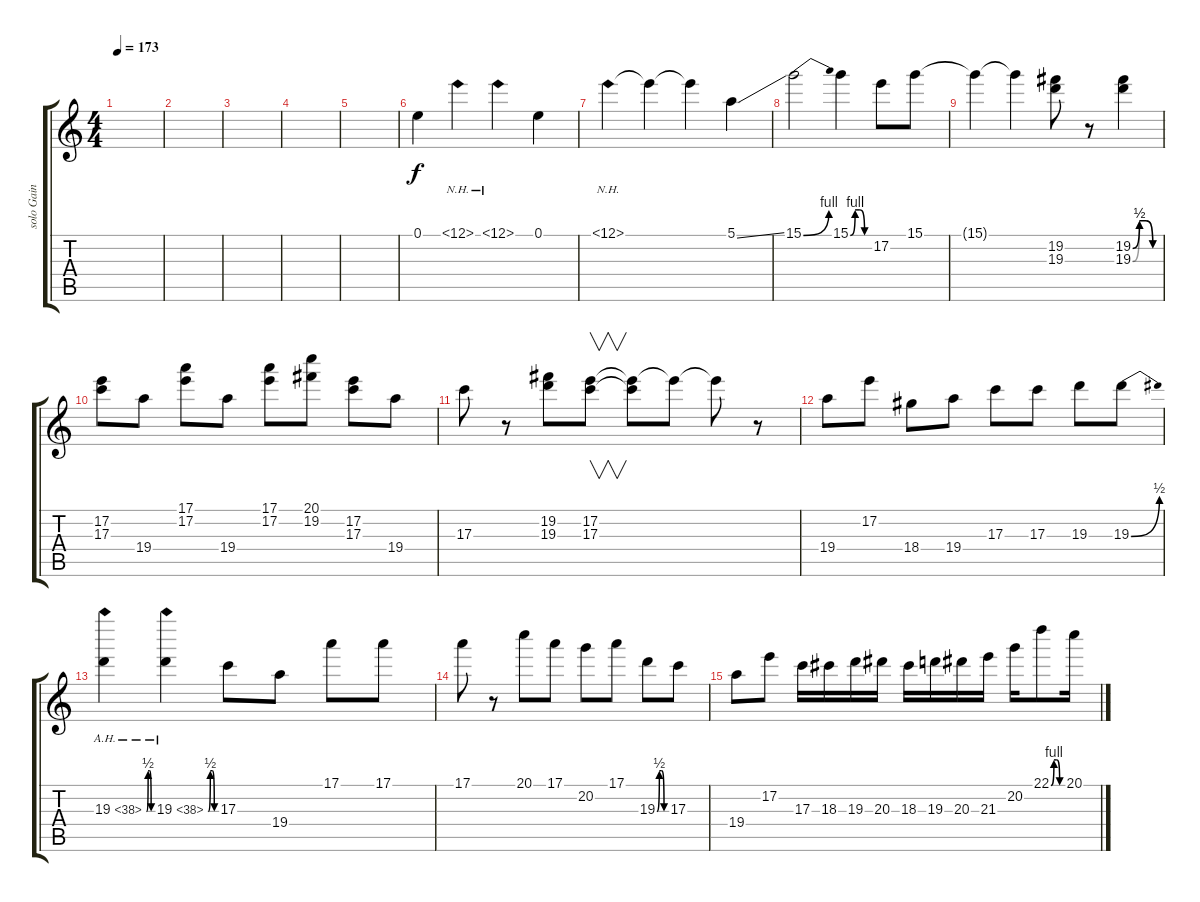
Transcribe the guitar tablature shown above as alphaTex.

\track ("solo Gain" "solo Gain") {instrument overdrivenguitar}
\staff {score tabs}
\tuning (E4 B3 G3 D3 A2 E2) {hide}
\ts (4 4)
\tempo 173
\clef g2
\ks c
|
|
|
|
|
0.1.4 12.1{nh}.4 12.1{nh}.4 0.1.4 |
12.1{nh}.4 12.1{t}.4 12.1{t}.4 5.1{ss}.4 |
15.1{be (bend 0 0 60 4)}.2 15.1{be (custom 0 0 15 4 30 4 45 0 60 0)}.4 17.2.8 15.1.8 |
15.1{t}.4 15.1{t}.4 (19.2 19.3).8 r.8 (19.2{be (custom 0 0 15 2 30 2 45 0 60 0)} 19.3{be (custom 0 0 15 2 30 2 45 0 60 0)}).4 |
(17.2 17.3).8 19.4.8 (17.1 17.2).8 19.4.8 (17.1 17.2).8 (20.1 19.2).8 (17.2 17.3).8 19.4.8 |
17.3.8 r.8 (19.2 19.3).8 (17.2 17.3).8{v} (17.2{t} 17.3{t}).8 17.2{t}.8 17.2{t}.8 r.8 |
19.4.8 17.2.8 18.4.8 19.4.8 17.3.8 17.3.8 19.3.8 19.3{be (bend 0 0 60 2)}.8 |
19.3{be (custom 0 0 15 2 30 2 45 0 60 0) ah 19}.4 19.3{be (custom 0 0 15 2 30 2 45 0 60 0) ah 19}.4 17.3.8 19.4.8 17.1.8 17.1.8 |
17.1.8 r.8 20.1.8 17.1.8 20.2.8 17.1.8 19.3{be (custom 0 0 15 2 30 2 45 0 60 0)}.8 17.3.8 |
19.4.8 17.2.8 17.3.16 18.3.16 19.3.16 20.3.16 18.3.16 19.3.16 20.3.16 21.3.16 20.2.16 22.1{be (custom 0 0 15 4 30 4 45 0 60 0)}.8 20.1.16
